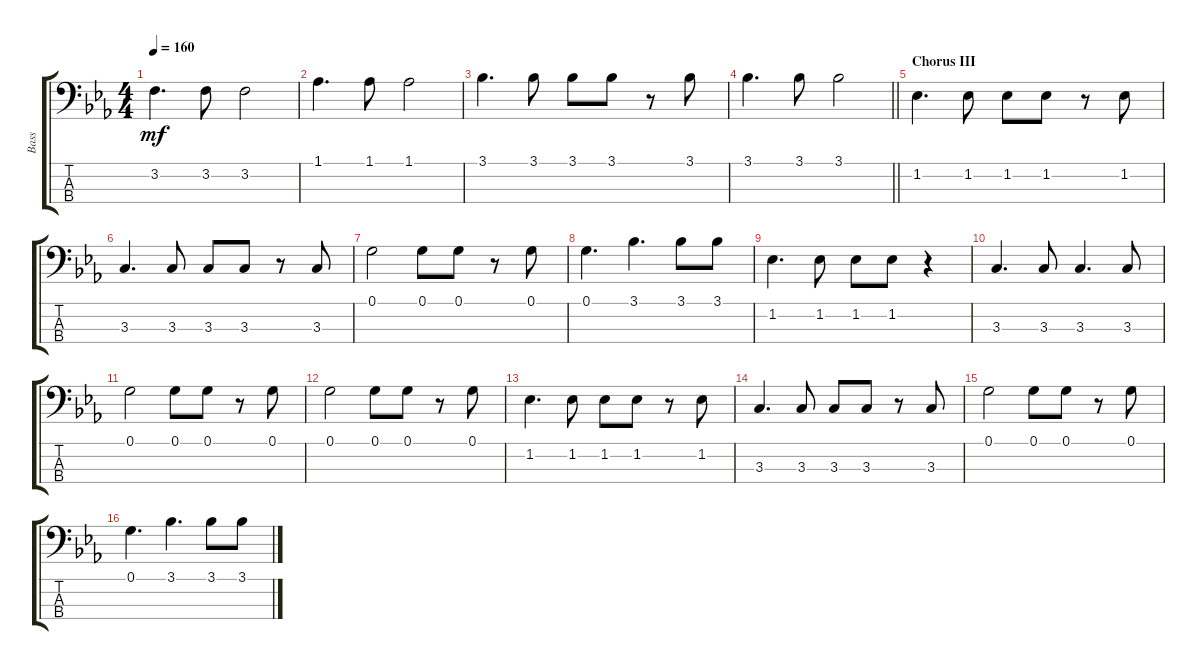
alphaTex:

\track ("Bass" "Bass") {instrument electricbassfinger}
\staff {score tabs}
\tuning (G2 D2 A1 E1) {hide}
\ts (4 4)
\tempo 160
\clef f4
\ks eb
3.2.4{d dy mf} 3.2.8 3.2.2 |
1.1.4{d} 1.1.8 1.1.2 |
3.1.4{d} 3.1.8 3.1.8 3.1.8 r.8 3.1.8 |
\barLineRight lightlight
3.1.4{d} 3.1.8 3.1.2 |
\section ("" "Chorus III")
1.2.4{d} 1.2.8 1.2.8 1.2.8 r.8 1.2.8 |
3.3.4{d} 3.3.8 3.3.8 3.3.8 r.8 3.3.8 |
0.1.2 0.1.8 0.1.8 r.8 0.1.8 |
0.1.4{d} 3.1.4{d} 3.1.8 3.1.8 |
1.2.4{d} 1.2.8 1.2.8 1.2.8 r.4 |
3.3.4{d} 3.3.8 3.3.4{d} 3.3.8 |
0.1.2 0.1.8 0.1.8 r.8 0.1.8 |
0.1.2 0.1.8 0.1.8 r.8 0.1.8 |
1.2.4{d} 1.2.8 1.2.8 1.2.8 r.8 1.2.8 |
3.3.4{d} 3.3.8 3.3.8 3.3.8 r.8 3.3.8 |
0.1.2 0.1.8 0.1.8 r.8 0.1.8 |
0.1.4{d} 3.1.4{d} 3.1.8 3.1.8
